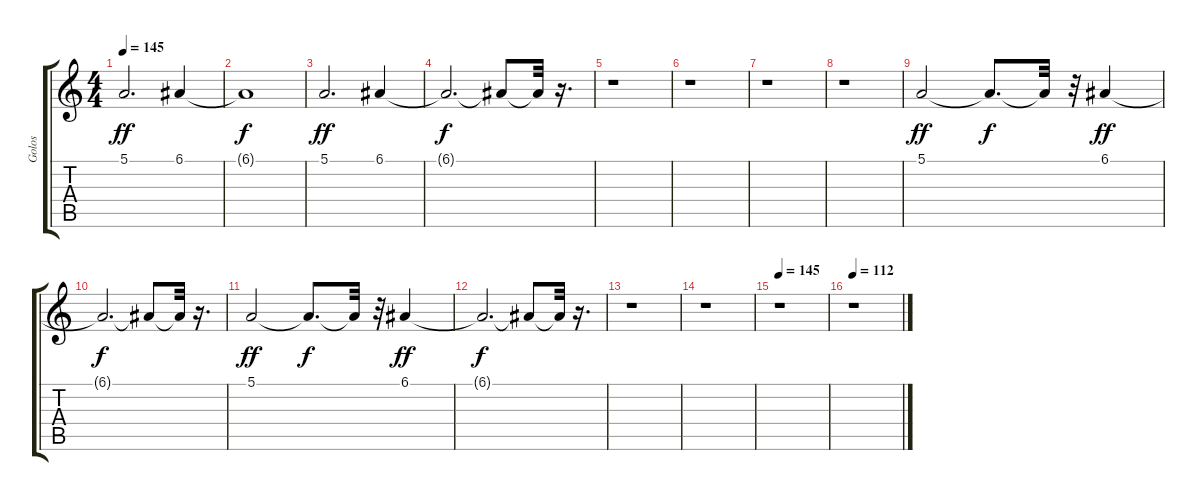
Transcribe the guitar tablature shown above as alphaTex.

\track ("Golos" "Golos") {instrument voiceoohs}
\staff {score tabs}
\tuning (E4 B3 G3 D3 A2 E2) {hide}
\ts (4 4)
\tempo 145
\clef g2
\ks c
5.1.2{d dy ff instrument clarinet} 6.1.4{instrument clarinet} |
6.1{t}.1{dy f} |
5.1.2{d dy ff} 6.1.4 |
6.1{t}.2{d dy f} 6.1{t}.8 6.1{t}.32 r.16{d} |
r.1 |
r.1 |
r.1 |
r.1 |
5.1.2{dy ff} 5.1{t}.8{d dy f} 5.1{t}.32 r.32 6.1.4{dy ff} |
6.1{t}.2{d dy f} 6.1{t}.8 6.1{t}.32 r.16{d} |
5.1.2{dy ff} 5.1{t}.8{d dy f} 5.1{t}.32 r.32 6.1.4{dy ff} |
6.1{t}.2{d dy f} 6.1{t}.8 6.1{t}.32 r.16{d} |
r.1 |
r.1 |
\tempo 145
r.1 |
\tempo 112
r.1
